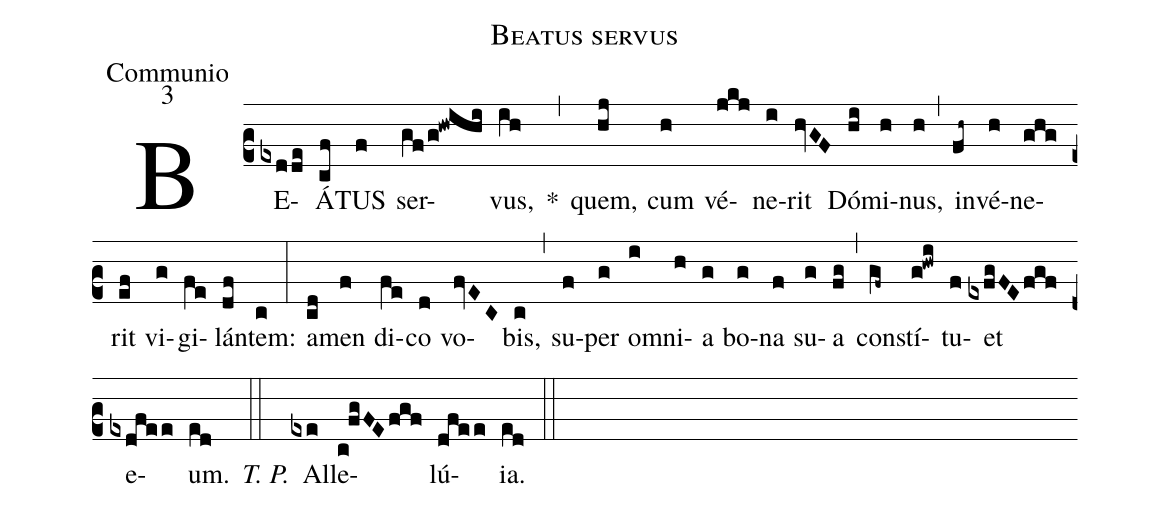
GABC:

name:Beatus servus;
office-part:Communio;
mode:3;
%%
(c2) BE(exdde)Á(cf)TUS(f) ser(gf/g!hwihi)vus,(ih) *(,) quem,(hj) cum(h) vé(jkj)ne(i)rit(hvGF) Dó(hi)mi(h)nus,(h) (,) in(fh~)vé(h)ne(ghg)rit(ef) vi(g)gi(fe)lán(df)tem:(c) (:) a(cd)men(f) di(fe)co(d) vo(fvEC)bis,(c) (,) su(f)per(g) o(i)mni(h)a(g) bo(g)na(f) su(g)a(fg) (,) con(gf~)stí(g!hwi)tu(f)et(exfgFEfgf) e(exdfee)um.(ed) <i>T. P.</i>(::) Al(exe)le(c!fgFEfgf)lú(dfee)ia.(ed) (::)
